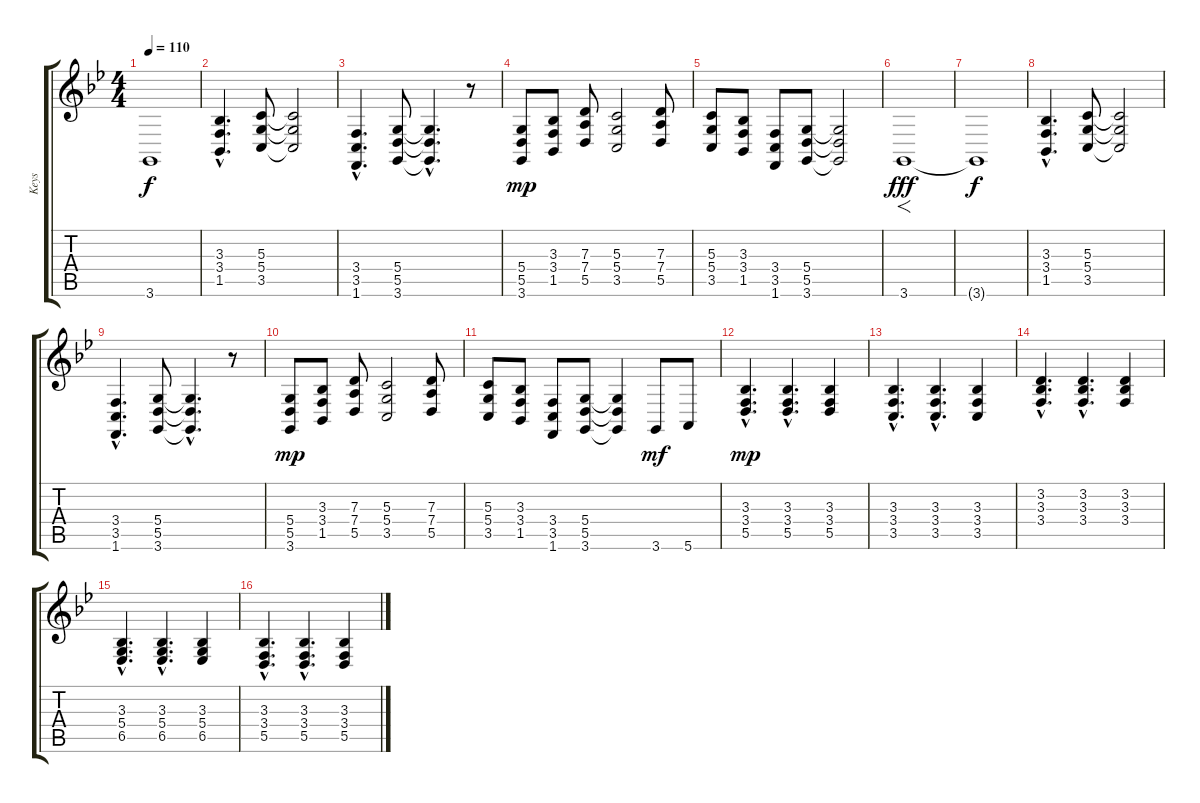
\track ("Keys" "Keys") {instrument churchorgan}
\staff {score tabs}
\tuning (E4 B3 G3 D3 A2 E2) {hide}
\ts (4 4)
\tempo 110
\clef g2
\ks gminor
3.6{t}.1{dy f} |
(3.3{hac} 3.4{hac} 1.5{hac}).4{d volume 12 instrument churchorgan} (5.3 5.4 3.5).8 (5.3{t} 5.4{t} 3.5{t}).2 |
(3.4{hac} 3.5{hac} 1.6{hac}).4{d} (5.4 5.5 3.6).8 (5.4{hac t} 5.5{hac t} 3.6{hac t}).4{d} r.8 |
(5.4 5.5 3.6).8{dy mp} (3.3 3.4 1.5).8 (7.3 7.4 5.5).8 (5.3 5.4 3.5).2 (7.3 7.4 5.5).8 |
(5.3 5.4 3.5).8 (3.3 3.4 1.5).8 (3.4 3.5 1.6).8 (5.4 5.5 3.6).8 (5.4{t} 5.5{t} 3.6{t}).2 |
3.6.1{f dy fff volume 14 instrument percussiveorgan} |
3.6{t}.1{dy f} |
(3.3{hac} 3.4{hac} 1.5{hac}).4{d volume 12 instrument churchorgan} (5.3 5.4 3.5).8 (5.3{t} 5.4{t} 3.5{t}).2 |
(3.4{hac} 3.5{hac} 1.6{hac}).4{d} (5.4 5.5 3.6).8 (5.4{hac t} 5.5{hac t} 3.6{hac t}).4{d} r.8 |
(5.4 5.5 3.6).8{dy mp} (3.3 3.4 1.5).8 (7.3 7.4 5.5).8 (5.3 5.4 3.5).2 (7.3 7.4 5.5).8 |
(5.3 5.4 3.5).8 (3.3 3.4 1.5).8 (3.4 3.5 1.6).8 (5.4 5.5 3.6).8 (5.4{t} 5.5{t} 3.6{t}).4 3.6.8{dy mf} 5.6.8 |
(3.3{hac} 3.4{hac} 5.5{hac}).4{d dy mp volume 10} (3.3{hac} 3.4{hac} 5.5{hac}).4{d} (3.3 3.4 5.5).4 |
(3.3{hac} 3.4{hac} 3.5{hac}).4{d} (3.3{hac} 3.4{hac} 3.5{hac}).4{d} (3.3 3.4 3.5).4 |
(3.2{hac} 3.3{hac} 3.4{hac}).4{d} (3.2{hac} 3.3{hac} 3.4{hac}).4{d} (3.2 3.3 3.4).4 |
(3.3{hac} 5.4{hac} 6.5{hac}).4{d} (3.3{hac} 5.4{hac} 6.5{hac}).4{d} (3.3 5.4 6.5).4 |
(3.3{hac} 3.4{hac} 5.5{hac}).4{d volume 10} (3.3{hac} 3.4{hac} 5.5{hac}).4{d} (3.3 3.4 5.5).4
